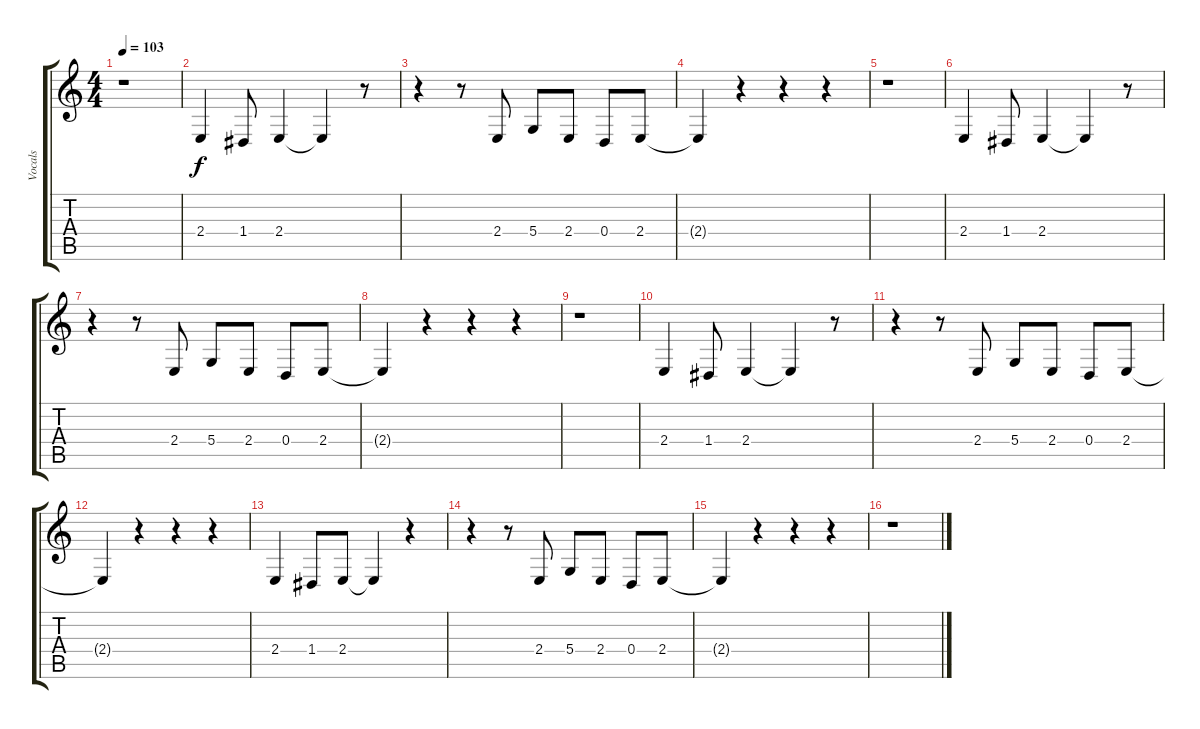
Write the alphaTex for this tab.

\track ("Vocals" "Vocals") {instrument bassoon}
\staff {score tabs}
\tuning (E4 B3 G3 D3 A2 E2) {hide}
\ts (4 4)
\tempo 103
\clef g2
\ks c
r.1{dy f} |
2.4.4 1.4.8 2.4.4 2.4{t}.4 r.8 |
r.4 r.8 2.4.8 5.4.8 2.4.8 0.4.8 2.4.8 |
2.4{t}.4 r.4 r.4 r.4 |
r.1 |
2.4.4 1.4.8 2.4.4 2.4{t}.4 r.8 |
r.4 r.8 2.4.8 5.4.8 2.4.8 0.4.8 2.4.8 |
2.4{t}.4 r.4 r.4 r.4 |
r.1 |
2.4.4 1.4.8 2.4.4 2.4{t}.4 r.8 |
r.4 r.8 2.4.8 5.4.8 2.4.8 0.4.8 2.4.8 |
2.4{t}.4 r.4 r.4 r.4 |
2.4.4 1.4.8 2.4.8 2.4{t}.4 r.4 |
r.4 r.8 2.4.8 5.4.8 2.4.8 0.4.8 2.4.8 |
2.4{t}.4 r.4 r.4 r.4 |
r.1
